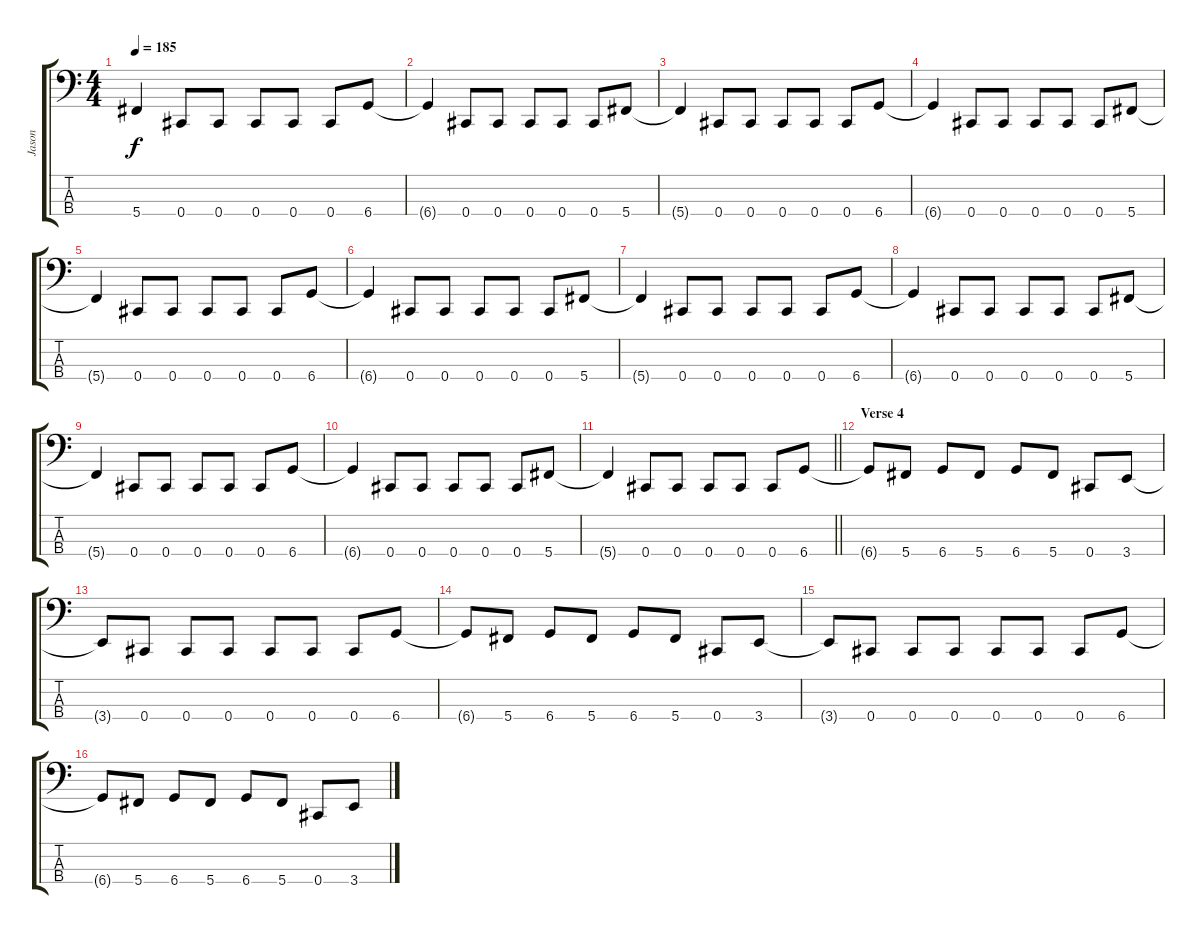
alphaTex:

\track ("Jason" "Jason") {instrument electricbassfinger}
\staff {score tabs}
\tuning (E2 B1 Gb1 Db1) {hide}
\ts (4 4)
\tempo 185
\clef f4
\ks c
5.4{t}.4{dy f} 0.4.8 0.4.8 0.4.8 0.4.8 0.4.8 6.4.8 |
6.4{t}.4 0.4.8 0.4.8 0.4.8 0.4.8 0.4.8 5.4.8 |
5.4{t}.4 0.4.8 0.4.8 0.4.8 0.4.8 0.4.8 6.4.8 |
6.4{t}.4 0.4.8 0.4.8 0.4.8 0.4.8 0.4.8 5.4.8 |
5.4{t}.4 0.4.8 0.4.8 0.4.8 0.4.8 0.4.8 6.4.8 |
6.4{t}.4 0.4.8 0.4.8 0.4.8 0.4.8 0.4.8 5.4.8 |
5.4{t}.4 0.4.8 0.4.8 0.4.8 0.4.8 0.4.8 6.4.8 |
6.4{t}.4 0.4.8 0.4.8 0.4.8 0.4.8 0.4.8 5.4.8 |
5.4{t}.4 0.4.8 0.4.8 0.4.8 0.4.8 0.4.8 6.4.8 |
6.4{t}.4 0.4.8 0.4.8 0.4.8 0.4.8 0.4.8 5.4.8 |
\barLineRight lightlight
5.4{t}.4 0.4.8 0.4.8 0.4.8 0.4.8 0.4.8 6.4.8 |
\section ("" "Verse 4")
6.4{t}.8 5.4.8 6.4.8 5.4.8 6.4.8 5.4.8 0.4.8 3.4.8 |
3.4{t}.8 0.4.8 0.4.8 0.4.8 0.4.8 0.4.8 0.4.8 6.4.8 |
6.4{t}.8 5.4.8 6.4.8 5.4.8 6.4.8 5.4.8 0.4.8 3.4.8 |
3.4{t}.8 0.4.8 0.4.8 0.4.8 0.4.8 0.4.8 0.4.8 6.4.8 |
6.4{t}.8 5.4.8 6.4.8 5.4.8 6.4.8 5.4.8 0.4.8 3.4.8
